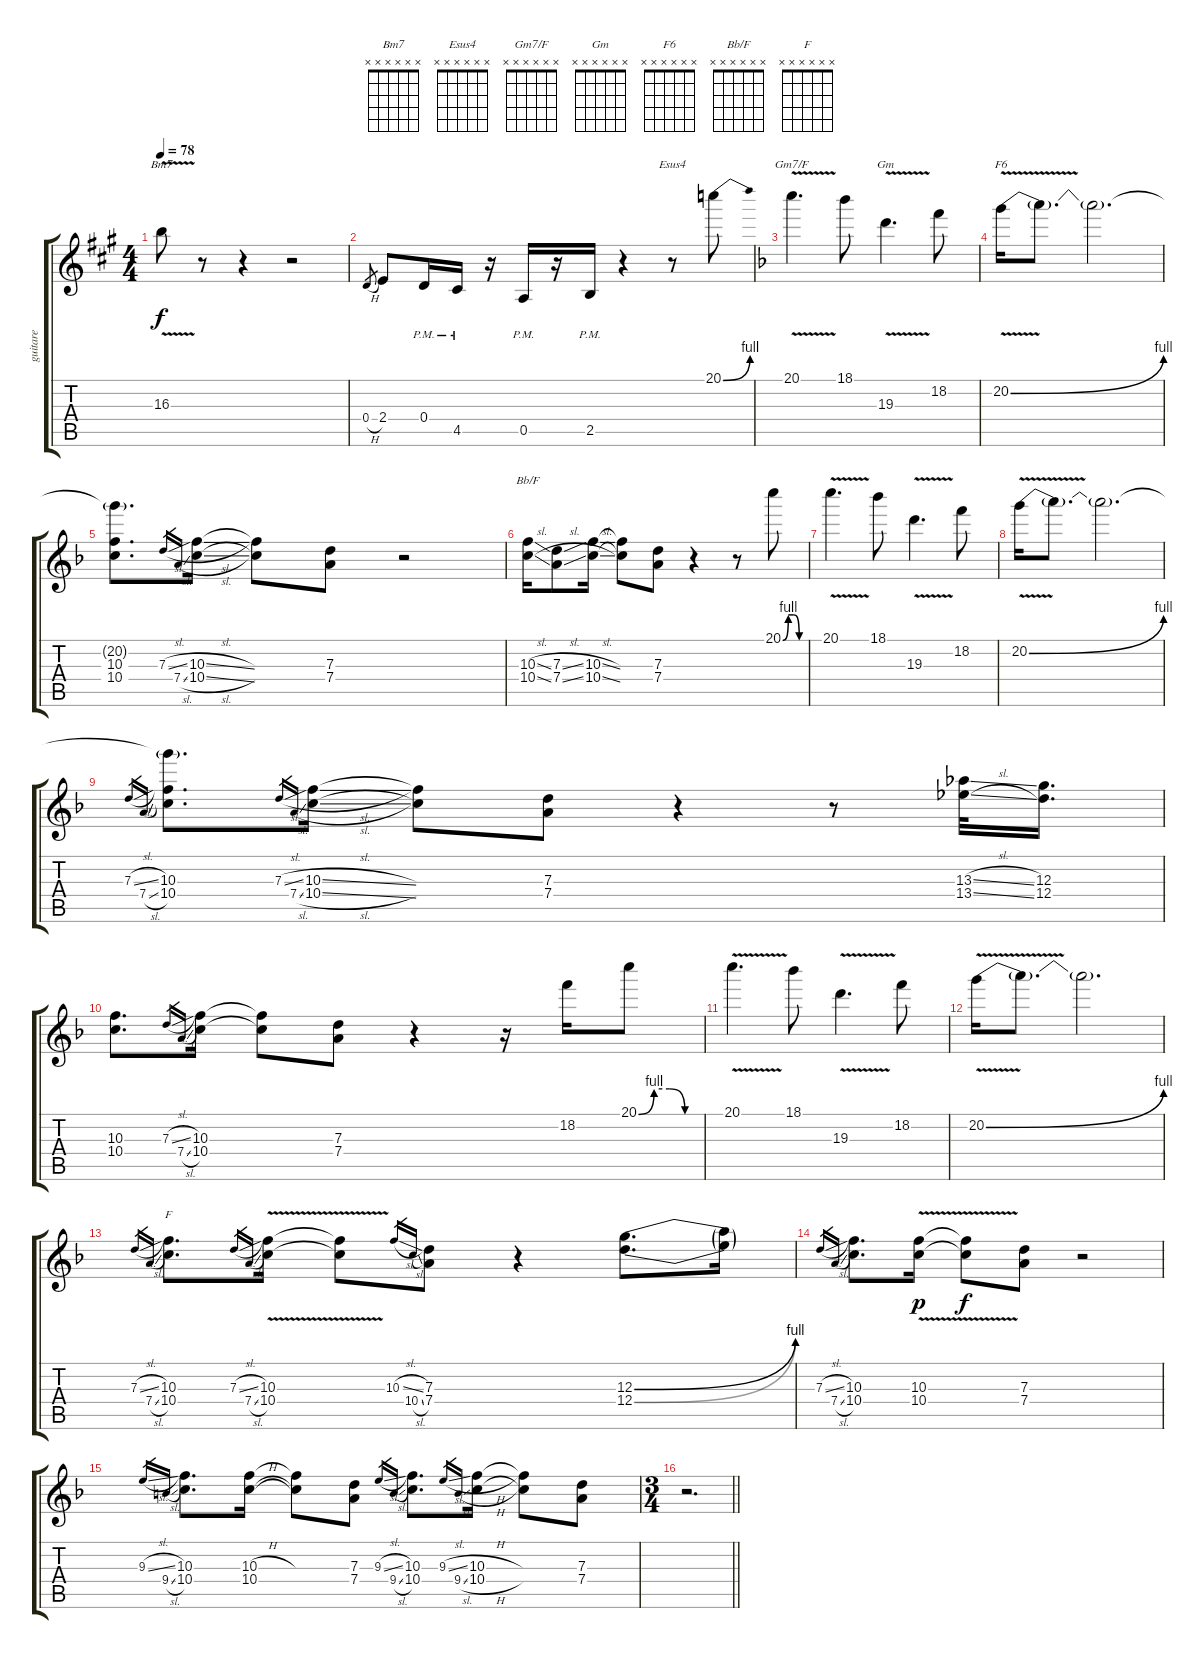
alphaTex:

\track ("guitare" "guitare") {instrument overdrivenguitar}
\staff {score tabs}
\tuning (E4 B3 G3 D3 A2 E2) {hide}
\chord ("Bm7" x x x x x x)
\chord ("Esus4" x x x x x x)
\chord ("Gm7/F" x x x x x x)
\chord ("Gm" x x x x x x)
\chord ("F6" x x x x x x)
\chord ("Bb/F" x x x x x x)
\chord ("F" x x x x x x)
\ts (4 4)
\tempo 78
\clef g2
\ks f#minor
16.3{v}.8{ch "Bm7" dy f} r.8 r.4 r.2 |
0.4{h}.8{gr} 2.4.8 0.4{pm}.16 4.5{pm}.16 r.16 0.5{pm}.16 r.16 2.5{pm}.16 r.4 r.8{ch "Esus4"} 20.1{be (bend 0 0 60 4)}.8 |
\ks dminor
20.1{v}.4{d ch "Gm7/F"} 18.1.8 19.3{v}.4{d ch "Gm"} 18.2.8 |
20.2{be (bend 0 0 60 4) v}.16{ch "F6"} 20.2{t}.8{d} 20.2{t}.2{d} |
(20.2{t} 10.3 10.4).8{d} 7.3{sl}.16{gr} 7.4{sl}.16{gr} (10.3{sl} 10.4{sl}).16 (10.3{t} 10.4{t}).8 (7.3 7.4).8 r.2 |
(10.3{sl} 10.4{sl}).16{ch "Bb/F"} (7.3{sl} 7.4{sl}).8 (10.3{sl} 10.4{sl}).16 (10.3{t} 10.4{t}).8 (7.3 7.4).8 r.4 r.8 20.1{be (custom 0 0 15 4 30 4 45 0 60 0)}.8 |
20.1{v}.4{d} 18.1.8 19.3{v}.4{d} 18.2.8 |
20.2{be (bend 0 0 60 4) v}.16 20.2{t}.8{d} 20.2{t}.2{d} |
7.3{sl}.16{gr} 7.4{sl}.16{gr} (20.2{t} 10.3 10.4).8{d} 7.3{sl}.16{gr} 7.4{sl}.16{gr} (10.3{sl} 10.4{sl}).16 (10.3{t} 10.4{t}).8 (7.3 7.4).8 r.4 r.8 (13.3{sl} 13.4{sl}).32 (12.3 12.4).16{d} |
(10.3 10.4).8{d} 7.3{sl}.16{gr} 7.4{sl}.16{gr} (10.3 10.4).16 (10.3{t} 10.4{t}).8 (7.3 7.4).8 r.4 r.16 18.2.16 20.1{be (custom 0 0 15 4 30 4 45 0 60 0)}.8 |
20.1{v}.4{d} 18.1.8 19.3{v}.4{d} 18.2.8 |
20.2{be (bend 0 0 60 4) v}.16 20.2{t}.8{d} 20.2{t}.2{d} |
7.3{sl}.16{gr} 7.4{sl}.16{gr} (10.3 10.4).8{d ch "F"} 7.3{sl}.16{gr} 7.4{sl}.16{gr} (10.3{v} 10.4{v}).16 (10.3{t} 10.4{t}).8 10.3{sl}.16{gr} 10.4{sl}.16{gr} (7.3 7.4).8 r.4 (12.3{be (bend 0 0 60 4)} 12.4{be (bend 0 0 60 4)}).8{d} (12.3{t} 12.4{t}).16 |
7.3{sl}.16{gr} 7.4{sl}.16{gr} (10.3 10.4).8{d} (10.3{v} 10.4{v}).16{dy p} (10.3{t} 10.4{t}).8{dy f} (7.3 7.4).8 r.2 |
9.3{sl}.16{gr} 9.4{sl}.16{gr} (10.3 10.4).8{d} (10.3{h} 10.4{h}).16 (10.3{t} 10.4{t}).8 (7.3 7.4).8 9.3{sl}.16{gr} 9.4{sl}.16{gr} (10.3 10.4).8{d} 9.3{sl}.16{gr} 9.4{sl}.16{gr} (10.3{h} 10.4{h}).16 (10.3{t} 10.4{t}).8 (7.3 7.4).8 |
\ts (3 4)
\barLineRight lightlight
r.2{d}
